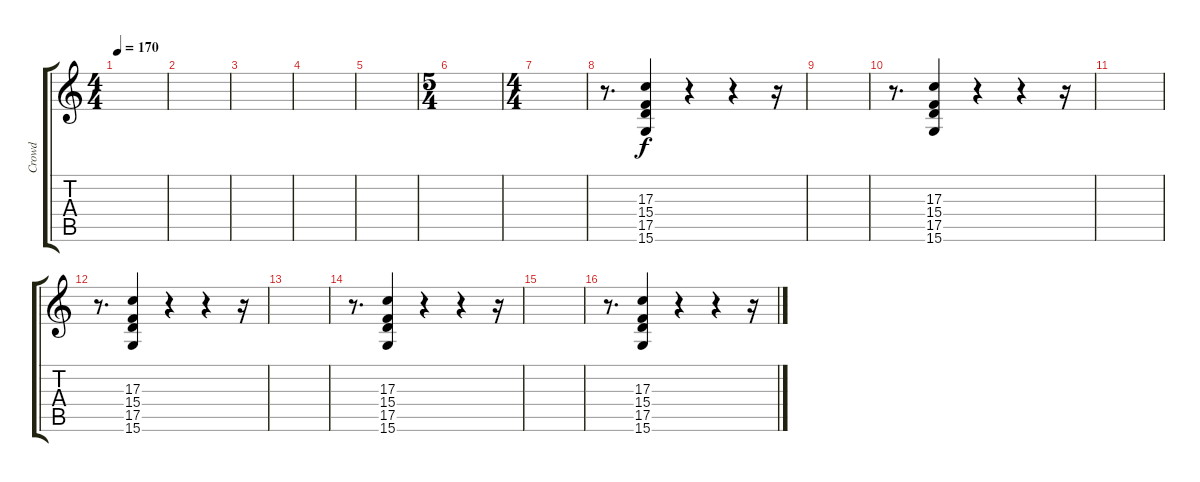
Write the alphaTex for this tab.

\track ("Crowd" "Crowd") {instrument applause}
\staff {score tabs}
\tuning (E4 B3 G3 D3 A2 E2) {hide}
\ts (4 4)
\tempo 170
\clef g2
\ks c
|
|
|
|
|
\ts (5 4)
|
\ts (4 4)
|
r.8{d} (17.3 15.4 17.5 15.6).4 r.4 r.4 r.16 |
|
r.8{d} (17.3 15.4 17.5 15.6).4 r.4 r.4 r.16 |
|
r.8{d} (17.3 15.4 17.5 15.6).4 r.4 r.4 r.16 |
|
r.8{d} (17.3 15.4 17.5 15.6).4 r.4 r.4 r.16 |
|
r.8{d} (17.3 15.4 17.5 15.6).4 r.4 r.4 r.16
